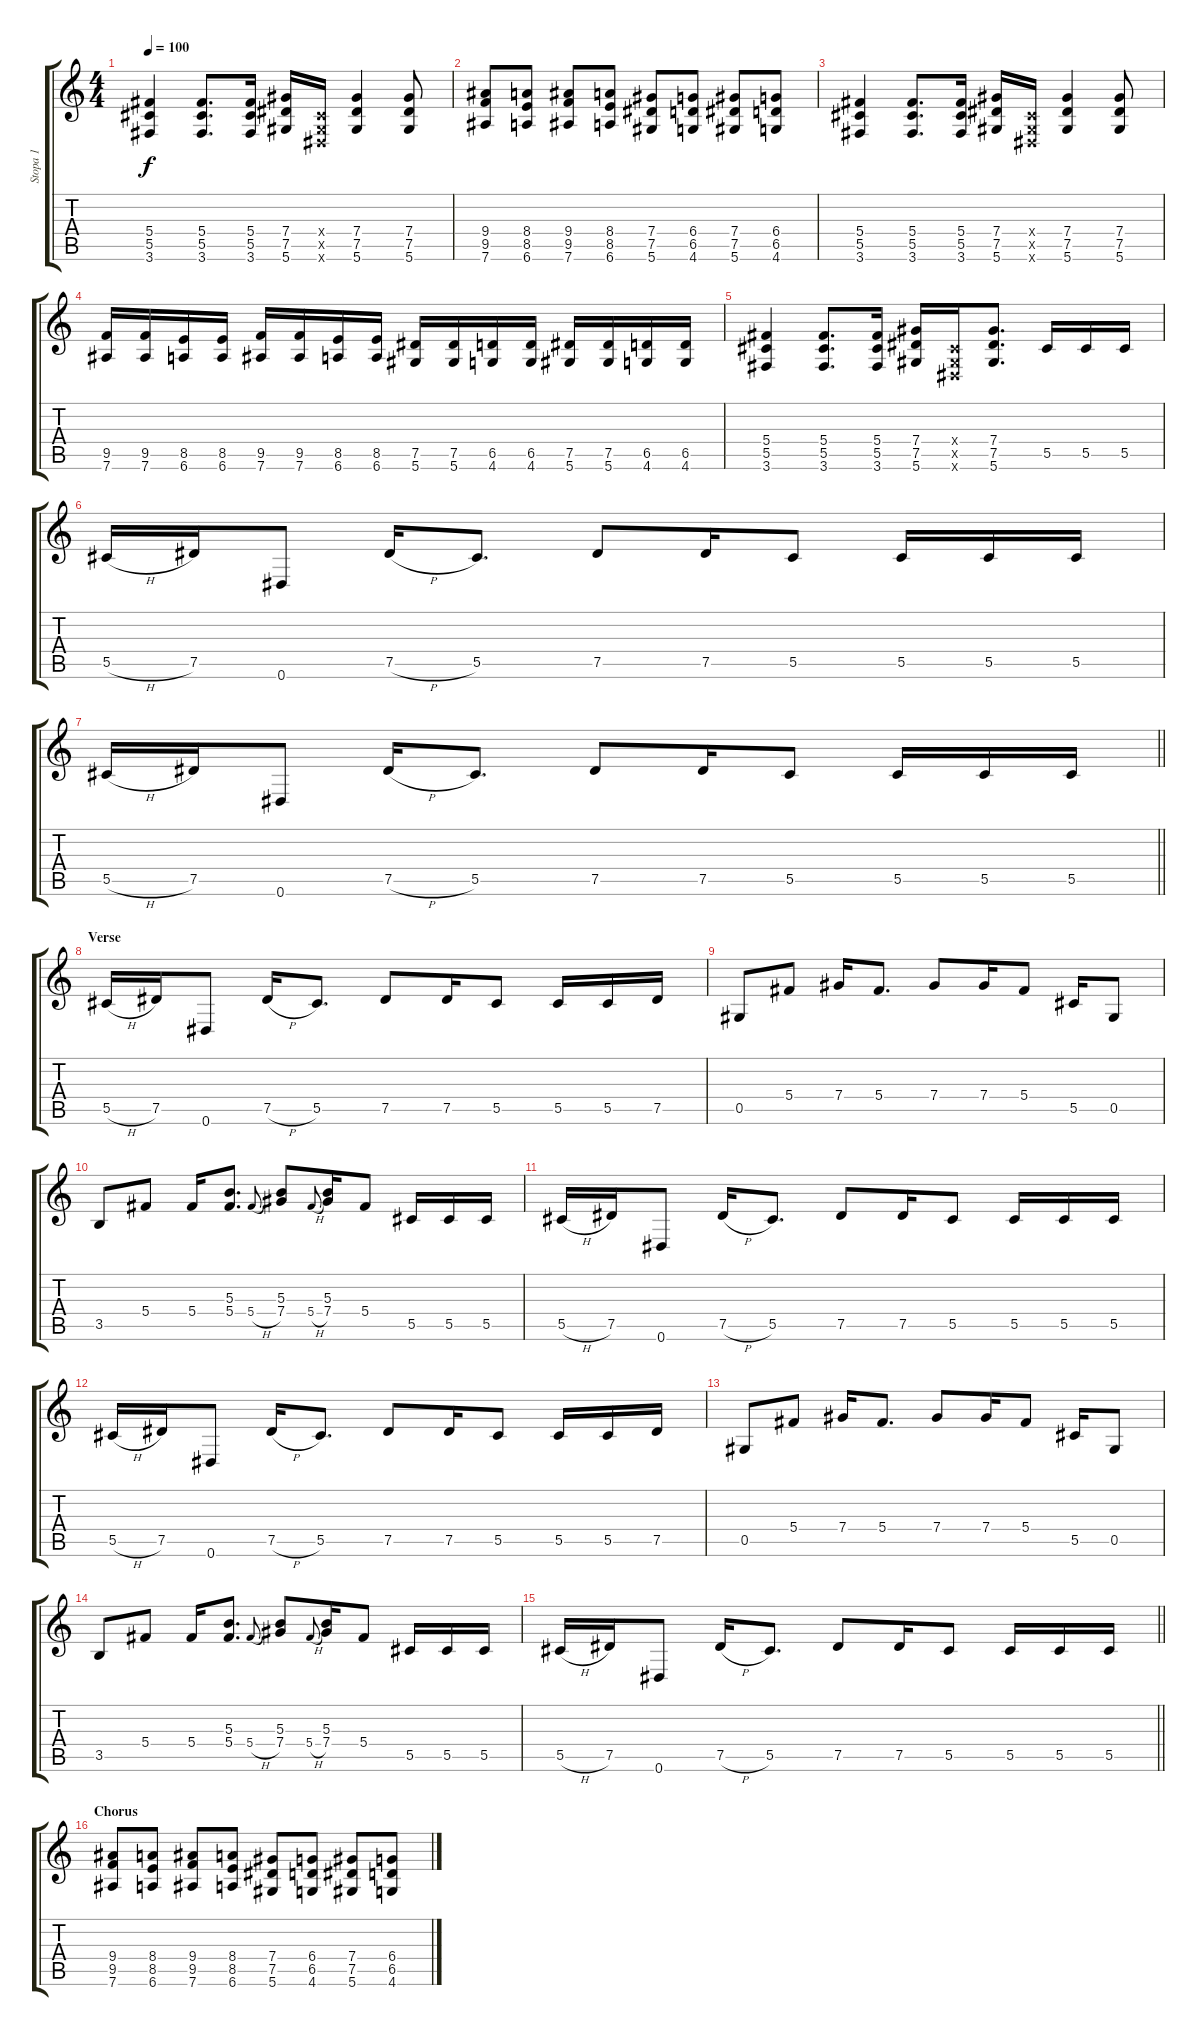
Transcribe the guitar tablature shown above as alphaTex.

\track ("Stopa 1" "Stopa 1") {instrument overdrivenguitar}
\staff {score tabs}
\tuning (Eb4 Bb3 Gb3 Db3 Ab2 Eb2) {hide}
\ts (4 4)
\tempo 100
\clef g2
\ks c
(5.4 5.5 3.6).4{dy f} (5.4 5.5 3.6).8{d} (5.4 5.5 3.6).16 (7.4 7.5 5.6).16 (0.4{x} 0.5{x} 0.6{x}).16 (7.4 7.5 5.6).4 (7.4 7.5 5.6).8 |
(9.4 9.5 7.6).8 (8.4 8.5 6.6).8 (9.4 9.5 7.6).8 (8.4 8.5 6.6).8 (7.4 7.5 5.6).8 (6.4 6.5 4.6).8 (7.4 7.5 5.6).8 (6.4 6.5 4.6).8 |
(5.4 5.5 3.6).4 (5.4 5.5 3.6).8{d} (5.4 5.5 3.6).16 (7.4 7.5 5.6).16 (0.4{x} 0.5{x} 0.6{x}).16 (7.4 7.5 5.6).4 (7.4 7.5 5.6).8 |
(9.5 7.6).16 (9.5 7.6).16 (8.5 6.6).16 (8.5 6.6).16 (9.5 7.6).16 (9.5 7.6).16 (8.5 6.6).16 (8.5 6.6).16 (7.5 5.6).16 (7.5 5.6).16 (6.5 4.6).16 (6.5 4.6).16 (7.5 5.6).16 (7.5 5.6).16 (6.5 4.6).16 (6.5 4.6).16 |
(5.4 5.5 3.6).4 (5.4 5.5 3.6).8{d} (5.4 5.5 3.6).16 (7.4 7.5 5.6).16 (0.4{x} 0.5{x} 0.6{x}).16 (7.4 7.5 5.6).8{d} 5.5.16 5.5.16 5.5.16 |
5.5{h}.16 7.5.16 0.6.8 7.5{h}.16 5.5.8{d} 7.5.8 7.5.16 5.5.8 5.5.16 5.5.16 5.5.16 |
\barLineRight lightlight
5.5{h}.16 7.5.16 0.6.8 7.5{h}.16 5.5.8{d} 7.5.8 7.5.16 5.5.8 5.5.16 5.5.16 5.5.16 |
\section ("" "Verse")
5.5{h}.16 7.5.16 0.6.8 7.5{h}.16 5.5.8{d} 7.5.8 7.5.16 5.5.8 5.5.16 5.5.16 7.5.16 |
0.5.8 5.4.8 7.4.16 5.4.8{d} 7.4.8 7.4.16 5.4.8 5.5.16 0.5.8 |
3.5.8 5.4.8 5.4.16 (5.3 5.4).8{d} 5.4{h}.8{gr onbeat} (5.3 7.4).8 5.4{h}.8{gr onbeat} (5.3 7.4).16 5.4.8 5.5.16 5.5.16 5.5.16 |
5.5{h}.16 7.5.16 0.6.8 7.5{h}.16 5.5.8{d} 7.5.8 7.5.16 5.5.8 5.5.16 5.5.16 5.5.16 |
5.5{h}.16 7.5.16 0.6.8 7.5{h}.16 5.5.8{d} 7.5.8 7.5.16 5.5.8 5.5.16 5.5.16 7.5.16 |
0.5.8 5.4.8 7.4.16 5.4.8{d} 7.4.8 7.4.16 5.4.8 5.5.16 0.5.8 |
3.5.8 5.4.8 5.4.16 (5.3 5.4).8{d} 5.4{h}.8{gr onbeat} (5.3 7.4).8 5.4{h}.8{gr onbeat} (5.3 7.4).16 5.4.8 5.5.16 5.5.16 5.5.16 |
\barLineRight lightlight
5.5{h}.16 7.5.16 0.6.8 7.5{h}.16 5.5.8{d} 7.5.8 7.5.16 5.5.8 5.5.16 5.5.16 5.5.16 |
\section ("" "Chorus")
(9.4 9.5 7.6).8 (8.4 8.5 6.6).8 (9.4 9.5 7.6).8 (8.4 8.5 6.6).8 (7.4 7.5 5.6).8 (6.4 6.5 4.6).8 (7.4 7.5 5.6).8 (6.4 6.5 4.6).8
